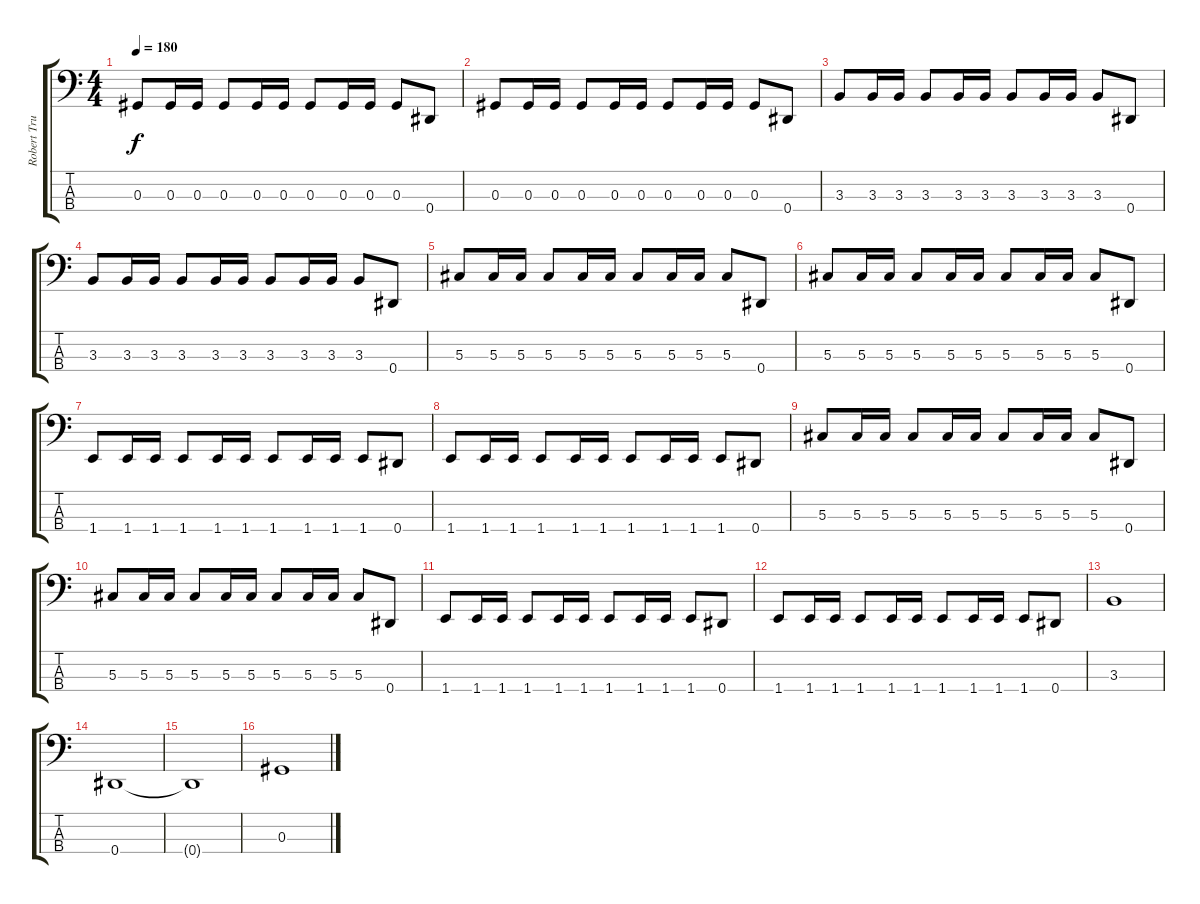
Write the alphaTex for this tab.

\track ("Robert Trujillo" "Robert Tru") {instrument electricbassfinger}
\staff {score tabs}
\tuning (Gb2 Db2 Ab1 Eb1) {hide}
\ts (4 4)
\tempo 180
\clef f4
\ks c
0.3.8{dy f} 0.3.16 0.3.16 0.3.8 0.3.16 0.3.16 0.3.8 0.3.16 0.3.16 0.3.8 0.4.8 |
0.3.8 0.3.16 0.3.16 0.3.8 0.3.16 0.3.16 0.3.8 0.3.16 0.3.16 0.3.8 0.4.8 |
3.3.8 3.3.16 3.3.16 3.3.8 3.3.16 3.3.16 3.3.8 3.3.16 3.3.16 3.3.8 0.4.8 |
3.3.8 3.3.16 3.3.16 3.3.8 3.3.16 3.3.16 3.3.8 3.3.16 3.3.16 3.3.8 0.4.8 |
5.3.8 5.3.16 5.3.16 5.3.8 5.3.16 5.3.16 5.3.8 5.3.16 5.3.16 5.3.8 0.4.8 |
5.3.8 5.3.16 5.3.16 5.3.8 5.3.16 5.3.16 5.3.8 5.3.16 5.3.16 5.3.8 0.4.8 |
1.4.8 1.4.16 1.4.16 1.4.8 1.4.16 1.4.16 1.4.8 1.4.16 1.4.16 1.4.8 0.4.8 |
1.4.8 1.4.16 1.4.16 1.4.8 1.4.16 1.4.16 1.4.8 1.4.16 1.4.16 1.4.8 0.4.8 |
5.3.8 5.3.16 5.3.16 5.3.8 5.3.16 5.3.16 5.3.8 5.3.16 5.3.16 5.3.8 0.4.8 |
5.3.8 5.3.16 5.3.16 5.3.8 5.3.16 5.3.16 5.3.8 5.3.16 5.3.16 5.3.8 0.4.8 |
1.4.8 1.4.16 1.4.16 1.4.8 1.4.16 1.4.16 1.4.8 1.4.16 1.4.16 1.4.8 0.4.8 |
1.4.8 1.4.16 1.4.16 1.4.8 1.4.16 1.4.16 1.4.8 1.4.16 1.4.16 1.4.8 0.4.8 |
3.3.1 |
0.4.1 |
0.4{t}.1 |
0.3.1
